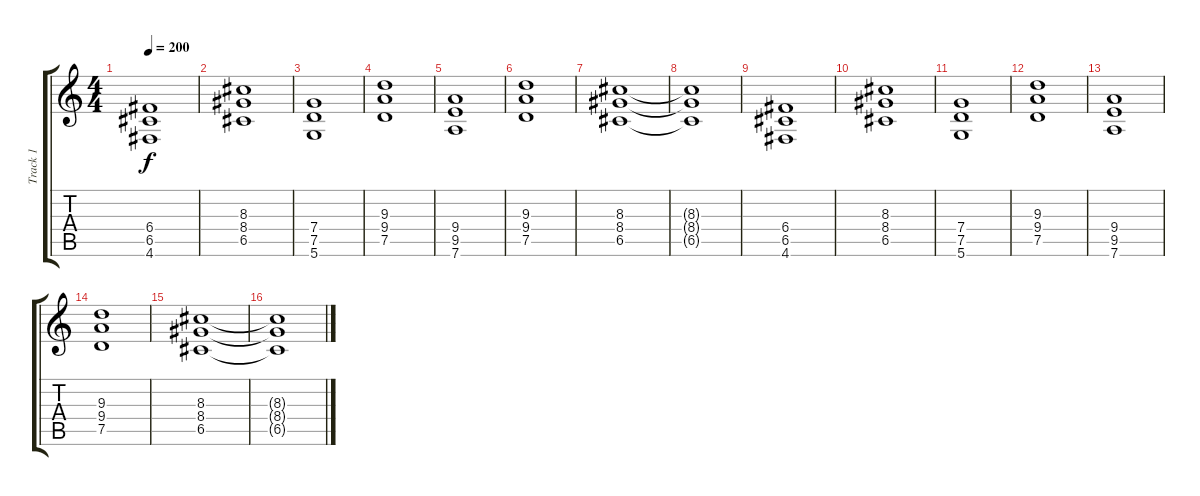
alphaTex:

\track ("Track 1" "Track 1") {instrument distortionguitar}
\staff {score tabs}
\tuning (D4 A3 F3 C3 G2 D2) {hide}
\ts (4 4)
\tempo 200
\clef g2
\ks c
(6.4 6.5 4.6).1{dy f} |
(8.3 8.4 6.5).1 |
(7.4 7.5 5.6).1 |
(9.3 9.4 7.5).1 |
(9.4 9.5 7.6).1 |
(9.3 9.4 7.5).1 |
(8.3 8.4 6.5).1 |
(8.3{t} 8.4{t} 6.5{t}).1 |
(6.4 6.5 4.6).1 |
(8.3 8.4 6.5).1 |
(7.4 7.5 5.6).1 |
(9.3 9.4 7.5).1 |
(9.4 9.5 7.6).1 |
(9.3 9.4 7.5).1 |
(8.3 8.4 6.5).1 |
(8.3{t} 8.4{t} 6.5{t}).1
